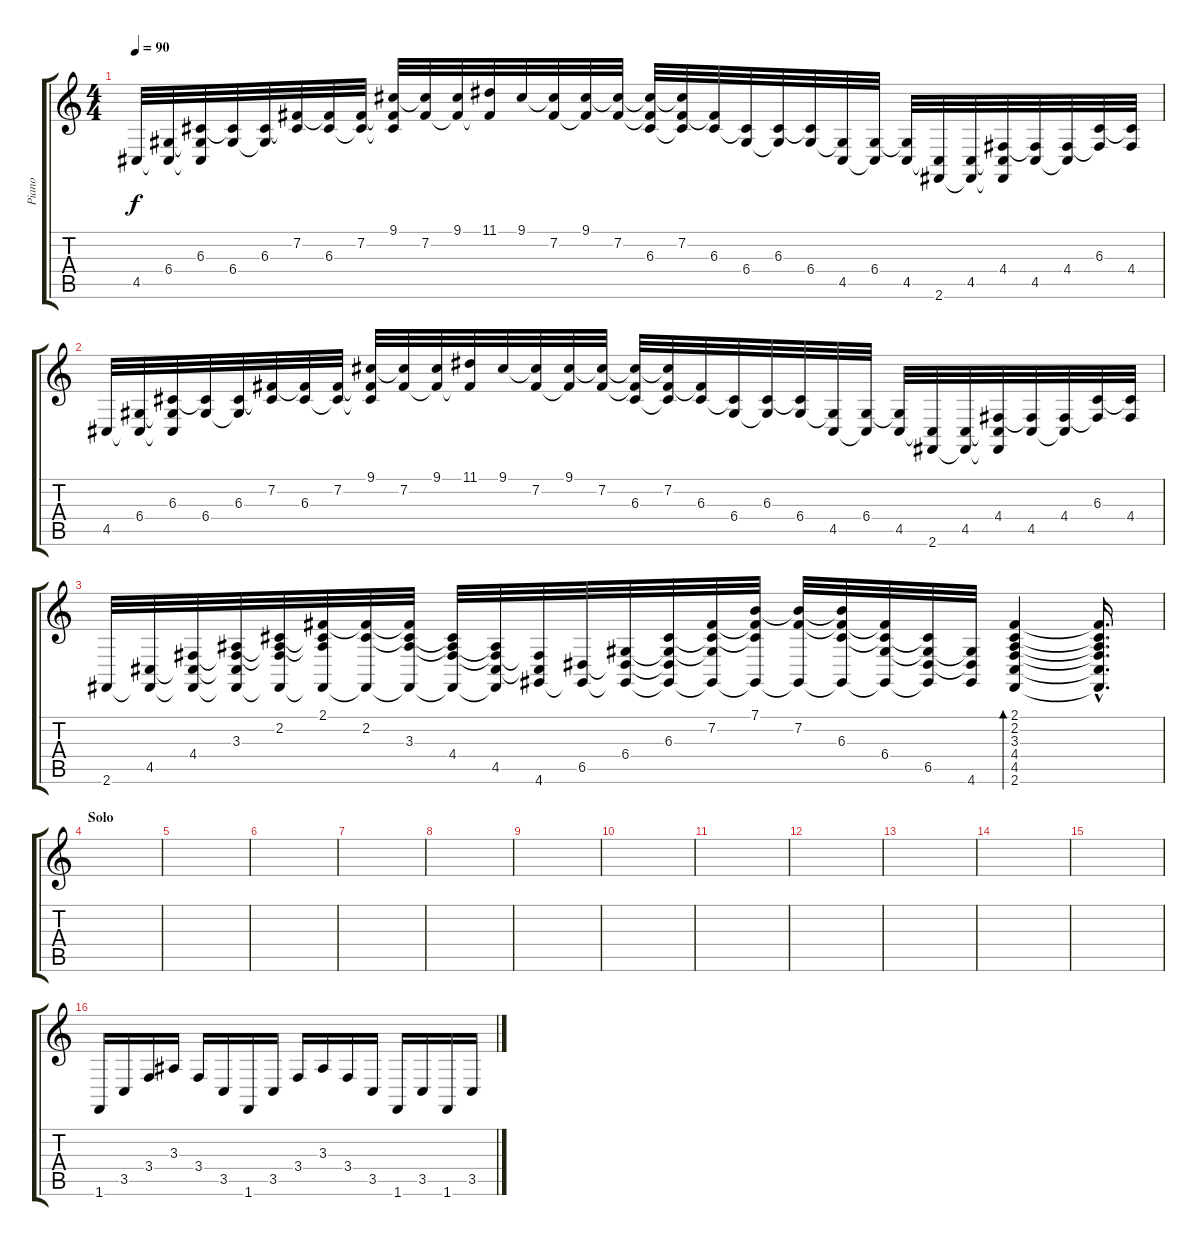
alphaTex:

\track ("Piano" "Piano") {instrument acousticgrandpiano}
\staff {score tabs}
\tuning (E4 B3 G3 D3 A2 E2) {hide}
\ts (4 4)
\tempo 90
\clef g2
\ks c
4.5.32{dy f} (6.4 4.5{t}).32 (6.3 6.4{t} 4.5{t}).32 (6.3{t} 6.4).32 (6.3 6.4{t}).32 (7.2 6.3{t}).32 (7.2{t} 6.3).32 (7.2 6.3{t}).32 (9.1 7.2{t} 6.3{t}).32 (9.1{t} 7.2).32 (9.1 7.2{t}).32 (11.1 7.2{t}).32 9.1.32 (9.1{t} 7.2).32 (9.1 7.2{t}).32 (9.1{t} 7.2).32 (9.1{t} 7.2{t} 6.3).32 (9.1{t} 7.2 6.3{t}).32 (7.2{t} 6.3).32 (6.3{t} 6.4).32 (6.3 6.4{t}).32 (6.3{t} 6.4).32 (6.4{t} 4.5).32 (6.4 4.5{t}).32 (6.4{t} 4.5).32 (4.5{t} 2.6).32 (4.5 2.6{t}).32 (4.4 4.5{t} 2.6{t}).32 (4.4{t} 4.5).32 (4.4 4.5{t}).32 (6.3 4.4{t}).32 (6.3{t} 4.4).32 |
4.5.32 (6.4 4.5{t}).32 (6.3 6.4{t} 4.5{t}).32 (6.3{t} 6.4).32 (6.3 6.4{t}).32 (7.2 6.3{t}).32 (7.2{t} 6.3).32 (7.2 6.3{t}).32 (9.1 7.2{t} 6.3{t}).32 (9.1{t} 7.2).32 (9.1 7.2{t}).32 (11.1 7.2{t}).32 9.1.32 (9.1{t} 7.2).32 (9.1 7.2{t}).32 (9.1{t} 7.2).32 (9.1{t} 7.2{t} 6.3).32 (9.1{t} 7.2 6.3{t}).32 (7.2{t} 6.3).32 (6.3{t} 6.4).32 (6.3 6.4{t}).32 (6.3{t} 6.4).32 (6.4{t} 4.5).32 (6.4 4.5{t}).32 (6.4{t} 4.5).32 (4.5{t} 2.6).32 (4.5 2.6{t}).32 (4.4 4.5{t} 2.6{t}).32 (4.4{t} 4.5).32 (4.4 4.5{t}).32 (6.3 4.4{t}).32 (6.3{t} 4.4).32 |
2.6.32 (4.5 2.6{t}).32 (4.4 4.5{t} 2.6{t}).32 (3.3 4.4{t} 4.5{t} 2.6{t}).32 (2.2 3.3{t} 4.4{t} 2.6{t}).32 (2.1 2.2{t} 3.3{t} 2.6{t}).32 (2.1{t} 2.2 2.6{t}).32 (2.1{t} 2.2{t} 3.3 2.6{t}).32 (2.2{t} 3.3{t} 4.4 2.6{t}).32 (3.3{t} 4.4{t} 4.5 2.6{t}).32 (4.4{t} 4.5{t} 4.6).32 (6.5 4.6{t}).32 (6.4 6.5{t} 4.6{t}).32 (6.3 6.4{t} 6.5{t} 4.6{t}).32 (7.2 6.3{t} 6.4{t} 4.6{t}).32 (7.1 7.2{t} 6.3{t} 4.6{t}).32 (7.1{t} 7.2 4.6{t}).32 (7.1{t} 7.2{t} 6.3 4.6{t}).32 (7.2{t} 6.3{t} 6.4 4.6{t}).32 (6.3{t} 6.4{t} 6.5 4.6{t}).32 (6.4{t} 6.5{t} 4.6).32 (2.1 2.2 3.3 4.4 4.5 2.6).4{bd 480} (2.1{hac t} 2.2{hac t} 3.3{hac t} 4.4{hac t} 4.5{hac t} 2.6{hac t}).16{d} |
\section ("" "Solo")
|
|
|
|
|
|
|
|
|
|
|
|
1.6.16 3.5.16 3.4.16 3.3.16 3.4.16 3.5.16 1.6.16 3.5.16 3.4.16 3.3.16 3.4.16 3.5.16 1.6.16 3.5.16 1.6.16 3.5.16
